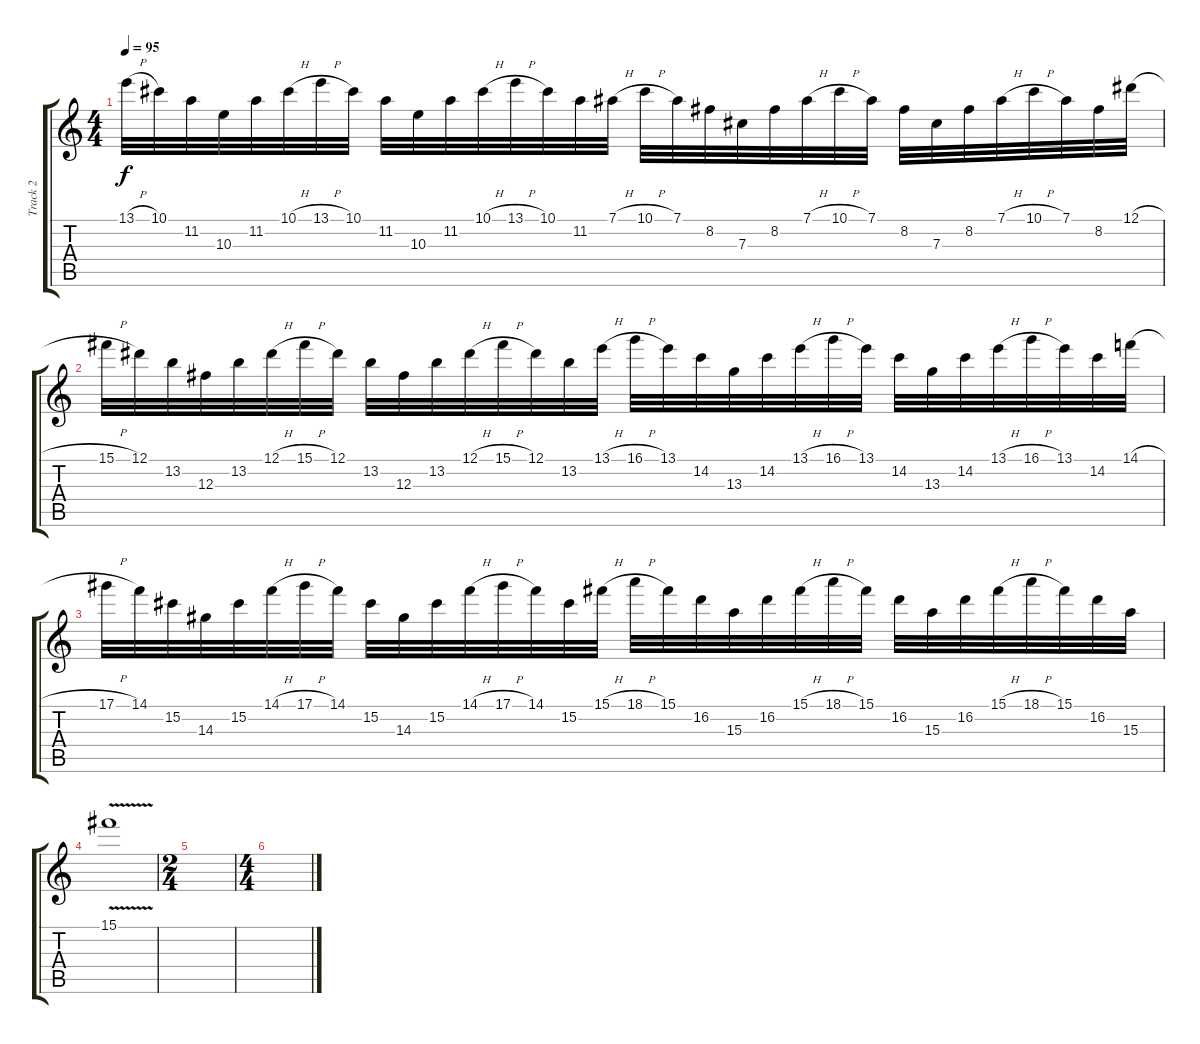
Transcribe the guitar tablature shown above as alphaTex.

\track ("Track 2" "Track 2") {instrument distortionguitar}
\staff {score tabs}
\tuning (Eb4 Bb3 Gb3 Db3 Ab2 Eb2) {hide}
\ts (4 4)
\tempo 95
\clef g2
\ks c
13.1{h}.32{dy f} 10.1.32 11.2.32 10.3.32 11.2.32 10.1{h}.32 13.1{h}.32 10.1.32 11.2.32 10.3.32 11.2.32 10.1{h}.32 13.1{h}.32 10.1.32 11.2.32 7.1{h}.32 10.1{h}.32 7.1.32 8.2.32 7.3.32 8.2.32 7.1{h}.32 10.1{h}.32 7.1.32 8.2.32 7.3.32 8.2.32 7.1{h}.32 10.1{h}.32 7.1.32 8.2.32 12.1{h}.32 |
15.1{h}.32 12.1.32 13.2.32 12.3.32 13.2.32 12.1{h}.32 15.1{h}.32 12.1.32 13.2.32 12.3.32 13.2.32 12.1{h}.32 15.1{h}.32 12.1.32 13.2.32 13.1{h}.32 16.1{h}.32 13.1.32 14.2.32 13.3.32 14.2.32 13.1{h}.32 16.1{h}.32 13.1.32 14.2.32 13.3.32 14.2.32 13.1{h}.32 16.1{h}.32 13.1.32 14.2.32 14.1{h}.32 |
17.1{h}.32 14.1.32 15.2.32 14.3.32 15.2.32 14.1{h}.32 17.1{h}.32 14.1.32 15.2.32 14.3.32 15.2.32 14.1{h}.32 17.1{h}.32 14.1.32 15.2.32 15.1{h}.32 18.1{h}.32 15.1.32 16.2.32 15.3.32 16.2.32 15.1{h}.32 18.1{h}.32 15.1.32 16.2.32 15.3.32 16.2.32 15.1{h}.32 18.1{h}.32 15.1.32 16.2.32 15.3.32 |
15.1{v}.1 |
\ts (2 4)
|
\ts (4 4)
